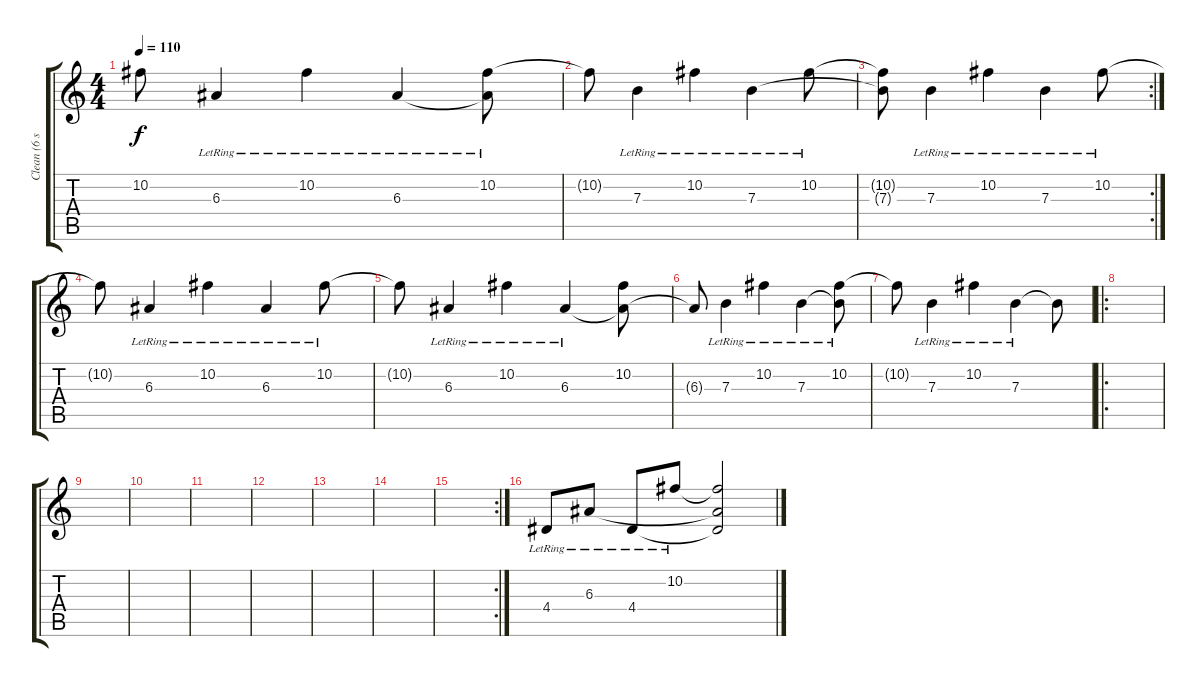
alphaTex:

\track ("Clean (6 string)" "Clean (6 s") {instrument acousticguitarsteel}
\staff {score tabs}
\tuning (Db4 Ab3 E3 B2 Gb2 B1) {hide}
\ts (4 4)
\tempo 110
\clef g2
\ks c
10.2{t}.8{dy f} 6.3{lr}.4 10.2{lr}.4 6.3{lr}.4 (10.2{lr} 6.3{t}).8 |
10.2{t}.8 7.3{lr}.4 10.2{lr}.4 7.3{lr}.4 10.2{lr}.8 |
\rc 2
(10.2{t} 7.3{t}).8 7.3{lr}.4 10.2{lr}.4 7.3{lr}.4 10.2{lr}.8 |
10.2{t}.8 6.3{lr}.4 10.2{lr}.4 6.3{lr}.4 10.2{lr}.8 |
10.2{t}.8 6.3{lr}.4 10.2{lr}.4 6.3{lr}.4 (10.2 6.3{t}).8 |
6.3{t}.8 7.3{lr}.4 10.2{lr}.4 7.3{lr}.4 (10.2{lr} 7.3{t}).8 |
10.2{t}.8 7.3{lr}.4 10.2{lr}.4 7.3{lr}.4 7.3{t}.8 |
\ro
|
|
|
|
|
|
|
\rc 2
|
4.4{lr}.8 6.3{lr}.8 4.4{lr}.8 10.2{lr}.8 (10.2{t} 6.3{t} 4.4{t}).2
